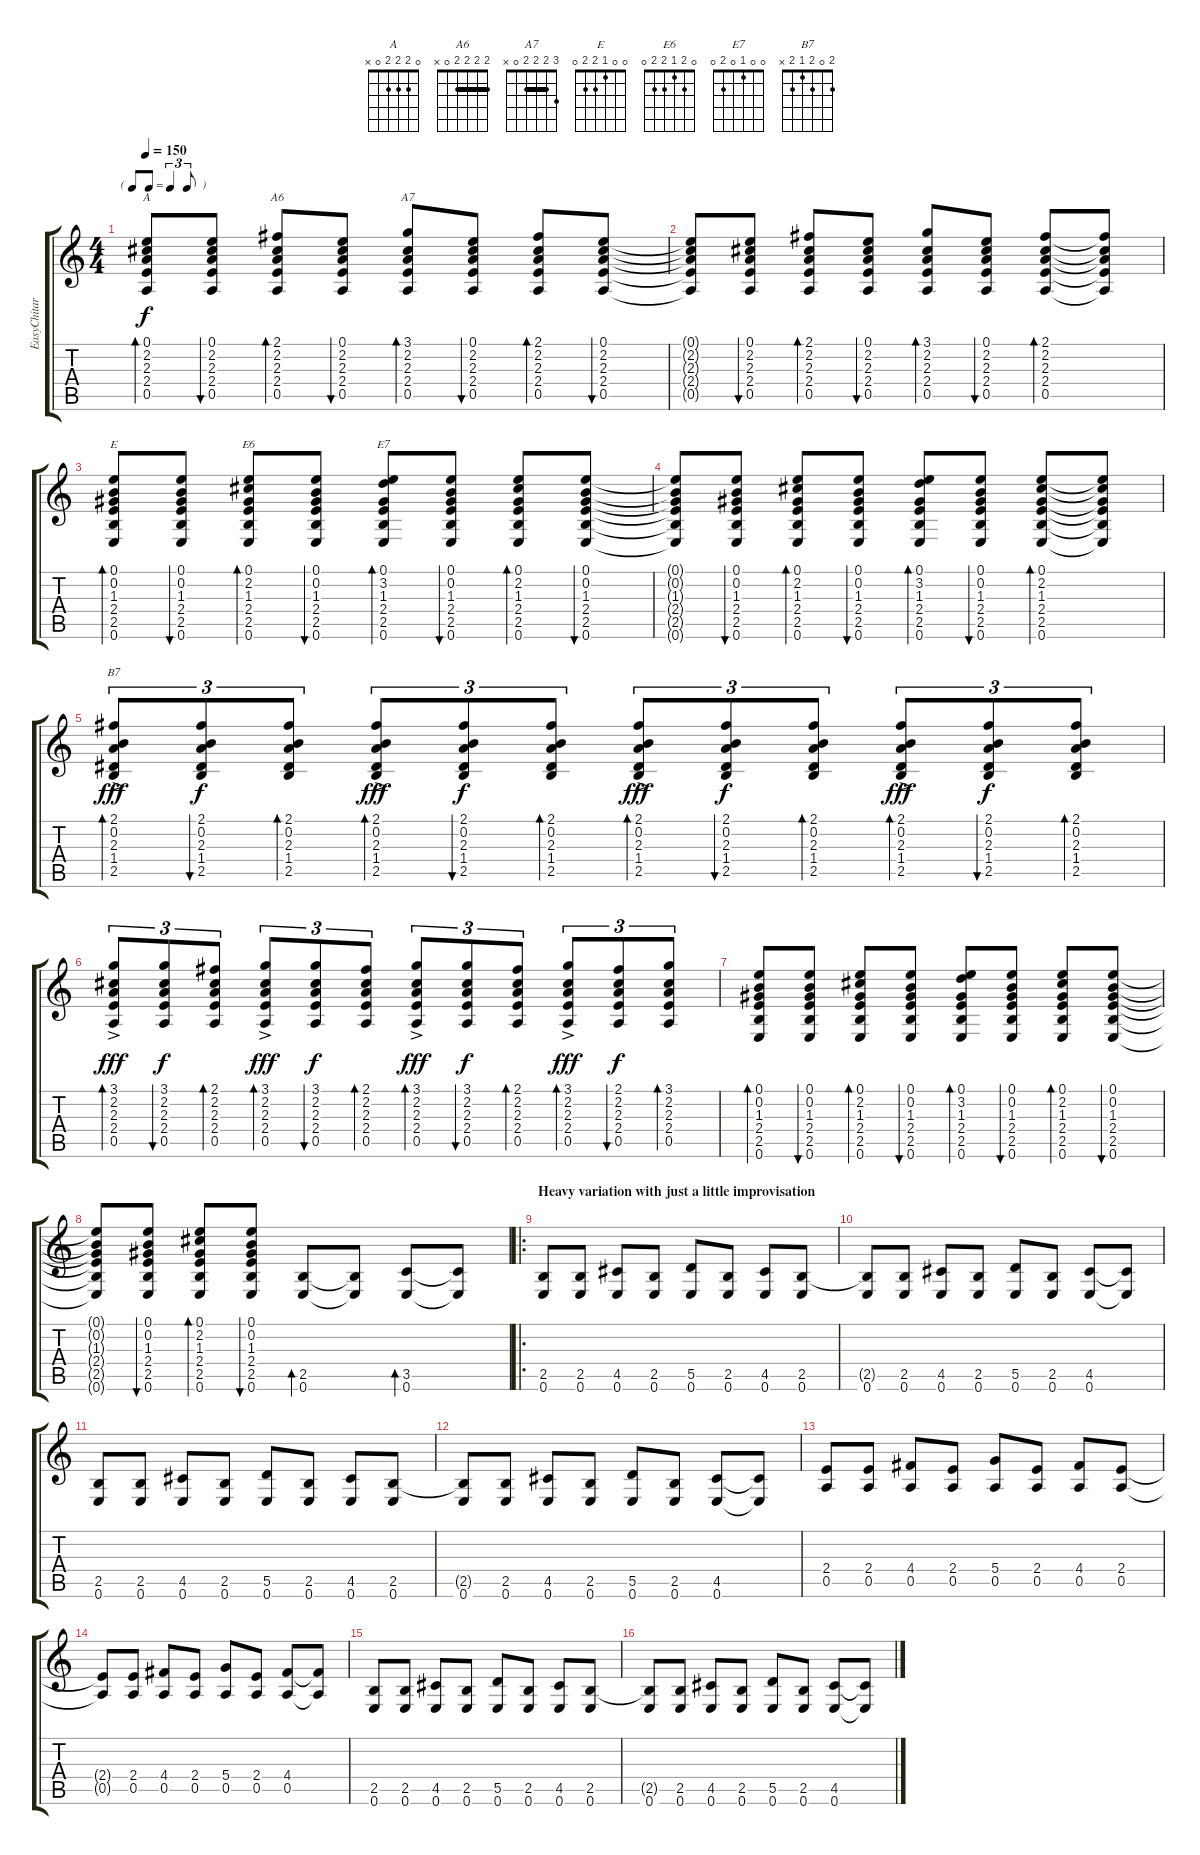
\track ("EasyChitarra blues" "EasyChitar") {instrument electricguitarjazz}
\staff {score tabs}
\tuning (E4 B3 G3 D3 A2 E2) {hide}
\chord ("A" 0 2 2 2 0 x)
\chord ("A6" 2 2 2 2 0 x) {barre 2}
\chord ("A7" 3 2 2 2 0 x) {barre 2}
\chord ("E" 0 0 1 2 2 0)
\chord ("E6" 0 2 1 2 2 0)
\chord ("E7" 0 0 1 0 2 0)
\chord ("B7" 2 0 2 1 2 x)
\ts (4 4)
\tf triplet8th
\tempo 150
\clef g2
\ks c
(0.1 2.2 2.3 2.4 0.5).8{bd 30 ch "A" dy f} (0.1 2.2 2.3 2.4 0.5).8{bu 30} (2.1 2.2 2.3 2.4 0.5).8{bd 30 ch "A6"} (0.1 2.2 2.3 2.4 0.5).8{bu 30} (3.1 2.2 2.3 2.4 0.5).8{bd 30 ch "A7"} (0.1 2.2 2.3 2.4 0.5).8{bu 30} (2.1 2.2 2.3 2.4 0.5).8{bd 30} (0.1 2.2 2.3 2.4 0.5).8{bu 30} |
(0.1{t} 2.2{t} 2.3{t} 2.4{t} 0.5{t}).8 (0.1 2.2 2.3 2.4 0.5).8{bu 30} (2.1 2.2 2.3 2.4 0.5).8{bd 30} (0.1 2.2 2.3 2.4 0.5).8{bu 30} (3.1 2.2 2.3 2.4 0.5).8{bd 30} (0.1 2.2 2.3 2.4 0.5).8{bu 30} (2.1 2.2 2.3 2.4 0.5).8{bd 30} (2.1{t} 2.2{t} 2.3{t} 2.4{t} 0.5{t}).8 |
(0.1 0.2 1.3 2.4 2.5 0.6).8{bd 30 ch "E"} (0.1 0.2 1.3 2.4 2.5 0.6).8{bu 30} (0.1 2.2 1.3 2.4 2.5 0.6).8{bd 30 ch "E6"} (0.1 0.2 1.3 2.4 2.5 0.6).8{bu 30} (0.1 3.2 1.3 2.4 2.5 0.6).8{bd 30 ch "E7"} (0.1 0.2 1.3 2.4 2.5 0.6).8{bu 30} (0.1 2.2 1.3 2.4 2.5 0.6).8{bd 30} (0.1 0.2 1.3 2.4 2.5 0.6).8{bu 30} |
(0.1{t} 0.2{t} 1.3{t} 2.4{t} 2.5{t} 0.6{t}).8 (0.1 0.2 1.3 2.4 2.5 0.6).8{bu 30} (0.1 2.2 1.3 2.4 2.5 0.6).8{bd 30} (0.1 0.2 1.3 2.4 2.5 0.6).8{bu 30} (0.1 3.2 1.3 2.4 2.5 0.6).8{bd 30} (0.1 0.2 1.3 2.4 2.5 0.6).8{bu 30} (0.1 2.2 1.3 2.4 2.5 0.6).8{bd 30} (0.1{t} 2.2{t} 1.3{t} 2.4{t} 2.5{t} 0.6{t}).8 |
(2.1{ac} 0.2{ac} 2.3{ac} 1.4 2.5).8{tu (3 2) bd 30 ch "B7" dy fff} (2.1 0.2 2.3 1.4 2.5).8{tu (3 2) bu 30 dy f} (2.1 0.2 2.3 1.4 2.5).8{tu (3 2) bd 30} (2.1{ac} 0.2{ac} 2.3{ac} 1.4 2.5).8{tu (3 2) bd 30 dy fff} (2.1 0.2 2.3 1.4 2.5).8{tu (3 2) bu 30 dy f} (2.1 0.2 2.3 1.4 2.5).8{tu (3 2) bd 30} (2.1{ac} 0.2{ac} 2.3{ac} 1.4 2.5).8{tu (3 2) bd 30 dy fff} (2.1 0.2 2.3 1.4 2.5).8{tu (3 2) bu 30 dy f} (2.1 0.2 2.3 1.4 2.5).8{tu (3 2) bd 30} (2.1{ac} 0.2{ac} 2.3{ac} 1.4 2.5).8{tu (3 2) bd 30 dy fff} (2.1 0.2 2.3 1.4 2.5).8{tu (3 2) bu 30 dy f} (2.1 0.2 2.3 1.4 2.5).8{tu (3 2) bd 30} |
(3.1{ac} 2.2{ac} 2.3{ac} 2.4 0.5).8{tu (3 2) bd 30 dy fff} (3.1 2.2 2.3 2.4 0.5).8{tu (3 2) bu 30 dy f} (2.1 2.2 2.3 2.4 0.5).8{tu (3 2) bd 30} (3.1{ac} 2.2{ac} 2.3{ac} 2.4 0.5).8{tu (3 2) bd 30 dy fff} (3.1 2.2 2.3 2.4 0.5).8{tu (3 2) bu 30 dy f} (2.1 2.2 2.3 2.4 0.5).8{tu (3 2) bd 30} (3.1{ac} 2.2{ac} 2.3{ac} 2.4 0.5).8{tu (3 2) bd 30 dy fff} (3.1 2.2 2.3 2.4 0.5).8{tu (3 2) bu 30 dy f} (2.1 2.2 2.3 2.4 0.5).8{tu (3 2) bd 30} (3.1{ac} 2.2{ac} 2.3{ac} 2.4 0.5).8{tu (3 2) bd 30 dy fff} (2.1 2.2 2.3 2.4 0.5).8{tu (3 2) bu 30 dy f} (3.1 2.2 2.3 2.4 0.5).8{tu (3 2) bd 30} |
(0.1 0.2 1.3 2.4 2.5 0.6).8{bd 30} (0.1 0.2 1.3 2.4 2.5 0.6).8{bu 30} (0.1 2.2 1.3 2.4 2.5 0.6).8{bd 30} (0.1 0.2 1.3 2.4 2.5 0.6).8{bu 30} (0.1 3.2 1.3 2.4 2.5 0.6).8{bd 30} (0.1 0.2 1.3 2.4 2.5 0.6).8{bu 30} (0.1 2.2 1.3 2.4 2.5 0.6).8{bd 30} (0.1 0.2 1.3 2.4 2.5 0.6).8{bu 30} |
(0.1{t} 0.2{t} 1.3{t} 2.4{t} 2.5{t} 0.6{t}).8 (0.1 0.2 1.3 2.4 2.5 0.6).8{bu 30} (0.1 2.2 1.3 2.4 2.5 0.6).8{bd 30} (0.1 0.2 1.3 2.4 2.5 0.6).8{bu 30} (2.5 0.6).8{bd 30 instrument distortionguitar} (2.5{t} 0.6{t}).8 (3.5 0.6).8{bd 30 instrument distortionguitar} (3.5{t} 0.6{t}).8 |
\ro
\section ("" "Heavy variation with just a little improvisation")
(2.5 0.6).8{instrument distortionguitar} (2.5 0.6).8 (4.5 0.6).8 (2.5 0.6).8 (5.5 0.6).8 (2.5 0.6).8 (4.5 0.6).8 (2.5 0.6).8 |
(2.5{t} 0.6).8 (2.5 0.6).8 (4.5 0.6).8 (2.5 0.6).8 (5.5 0.6).8 (2.5 0.6).8 (4.5 0.6).8 (4.5{t} 0.6{t}).8 |
(2.5 0.6).8 (2.5 0.6).8 (4.5 0.6).8 (2.5 0.6).8 (5.5 0.6).8 (2.5 0.6).8 (4.5 0.6).8 (2.5 0.6).8 |
(2.5{t} 0.6).8 (2.5 0.6).8 (4.5 0.6).8 (2.5 0.6).8 (5.5 0.6).8 (2.5 0.6).8 (4.5 0.6).8 (4.5{t} 0.6{t}).8 |
(2.4 0.5).8 (2.4 0.5).8 (4.4 0.5).8 (2.4 0.5).8 (5.4 0.5).8 (2.4 0.5).8 (4.4 0.5).8 (2.4 0.5).8 |
(2.4{t} 0.5{t}).8 (2.4 0.5).8 (4.4 0.5).8 (2.4 0.5).8 (5.4 0.5).8 (2.4 0.5).8 (4.4 0.5).8 (4.4{t} 0.5{t}).8 |
(2.5 0.6).8 (2.5 0.6).8 (4.5 0.6).8 (2.5 0.6).8 (5.5 0.6).8 (2.5 0.6).8 (4.5 0.6).8 (2.5 0.6).8 |
(2.5{t} 0.6).8 (2.5 0.6).8 (4.5 0.6).8 (2.5 0.6).8 (5.5 0.6).8 (2.5 0.6).8 (4.5 0.6).8 (4.5{t} 0.6{t}).8
